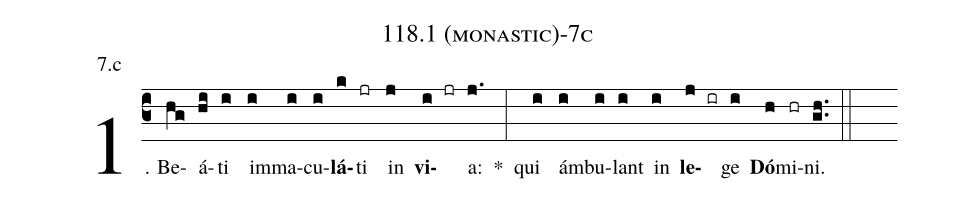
name: 118.1 (monastic)-7c;
annotation: 7.c;
%%
(c3)1. Be(hg)á(hi)ti(i) im(i)ma(i)cu(i)<b>lá</b>(k)ti(jr) in(j) <b>vi</b>(i jr)a:(j.) *(:) qui(i) ám(i)bu(i)lant(i) in(i) <b>le</b>(j ir)ge(i) <b>Dó</b>(h)mi(hr)ni.(gh..) (::)
